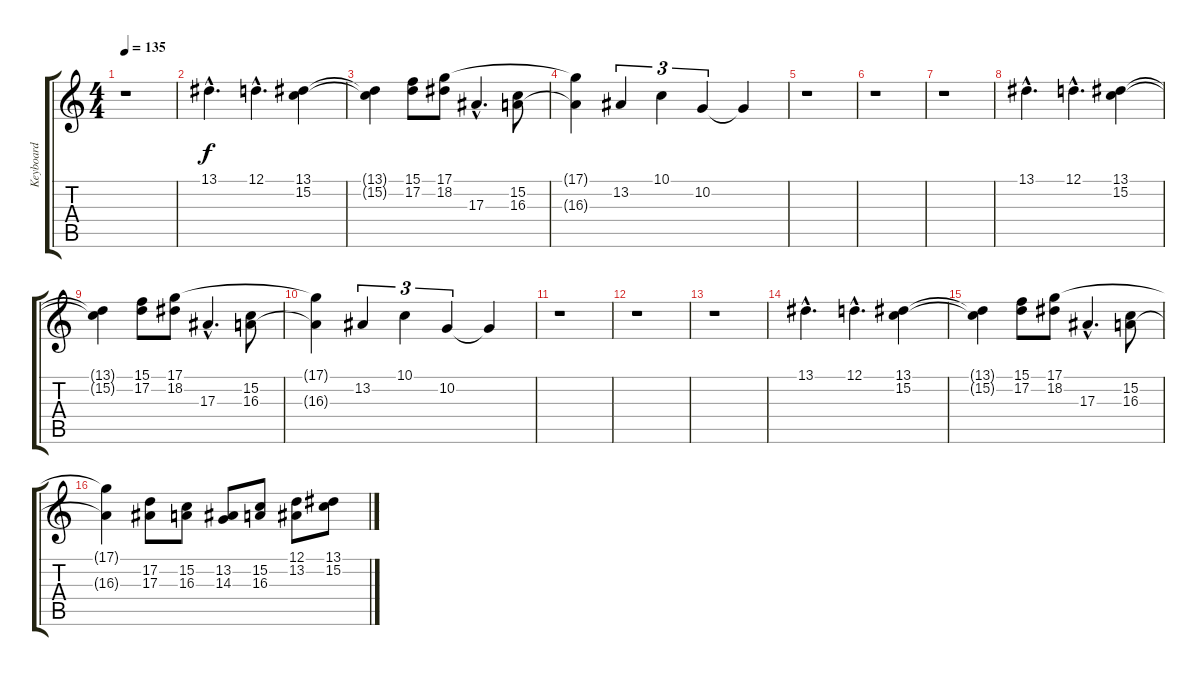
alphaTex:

\track ("Keyboard" "Keyboard") {instrument synthstrings1}
\staff {score tabs}
\tuning (D4 A3 F3 C3 G2 D2) {hide}
\ts (4 4)
\tempo 135
\clef g2
\ks c
r.1{dy mf} |
13.1{hac}.4{d dy f} 12.1{hac}.4{d} (13.1 15.2).4 |
(13.1{t} 15.2{t}).4 (15.1 17.2).8 (17.1 18.2).8 17.3{hac}.4{d} (15.2 16.3).8 |
(17.1{t} 16.3{t}).4 13.2.4{tu (3 2)} 10.1.4{tu (3 2)} 10.2.4{tu (3 2)} 10.2{t}.4 |
r.1 |
r.1 |
r.1 |
13.1{hac}.4{d} 12.1{hac}.4{d} (13.1 15.2).4 |
(13.1{t} 15.2{t}).4 (15.1 17.2).8 (17.1 18.2).8 17.3{hac}.4{d} (15.2 16.3).8 |
(17.1{t} 16.3{t}).4 13.2.4{tu (3 2)} 10.1.4{tu (3 2)} 10.2.4{tu (3 2)} 10.2{t}.4 |
r.1 |
r.1 |
r.1 |
13.1{hac}.4{d} 12.1{hac}.4{d} (13.1 15.2).4 |
(13.1{t} 15.2{t}).4 (15.1 17.2).8 (17.1 18.2).8 17.3{hac}.4{d} (15.2 16.3).8 |
(17.1{t} 16.3{t}).4 (17.2 17.3).8 (15.2 16.3).8 (13.2 14.3).8 (15.2 16.3).8 (12.1 13.2).8 (13.1 15.2).8
